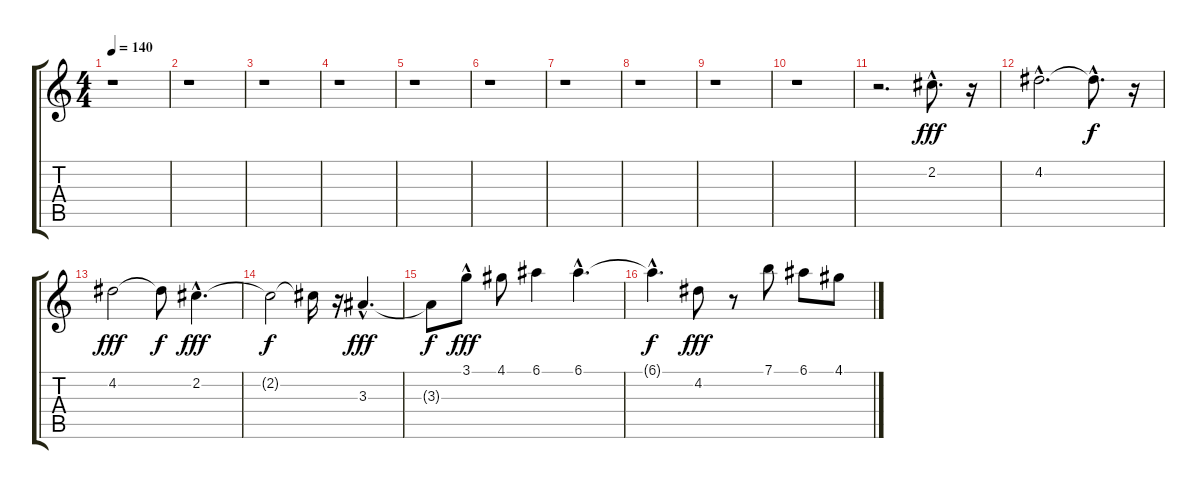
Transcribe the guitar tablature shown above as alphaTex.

\track "" {instrument electricbassfinger}
\staff {score tabs}
\tuning (E4 B3 G3 D3 A2 E2) {hide}
\ts (4 4)
\tempo 140
\clef g2
\ks c
r.1{dy fff} |
r.1 |
r.1 |
r.1 |
r.1 |
r.1 |
r.1 |
r.1 |
r.1 |
r.1 |
r.2{d} 2.2{hac}.8{d} r.16 |
4.2{hac}.2{d} 4.2{hac t}.8{d dy f} r.16 |
4.2.2{dy fff} 4.2{t}.8{dy f} 2.2{hac}.4{d dy fff} |
2.2{t}.2{dy f} 2.2{t}.16 r.16 3.3{hac}.4{d dy fff} |
3.3{t}.8{dy f} 3.1{hac}.8{dy fff} 4.1.8 6.1.4 6.1{hac}.4{d} |
6.1{hac t}.4{d dy f} 4.2.8{dy fff} r.8 7.1.8 6.1.8 4.1.8
